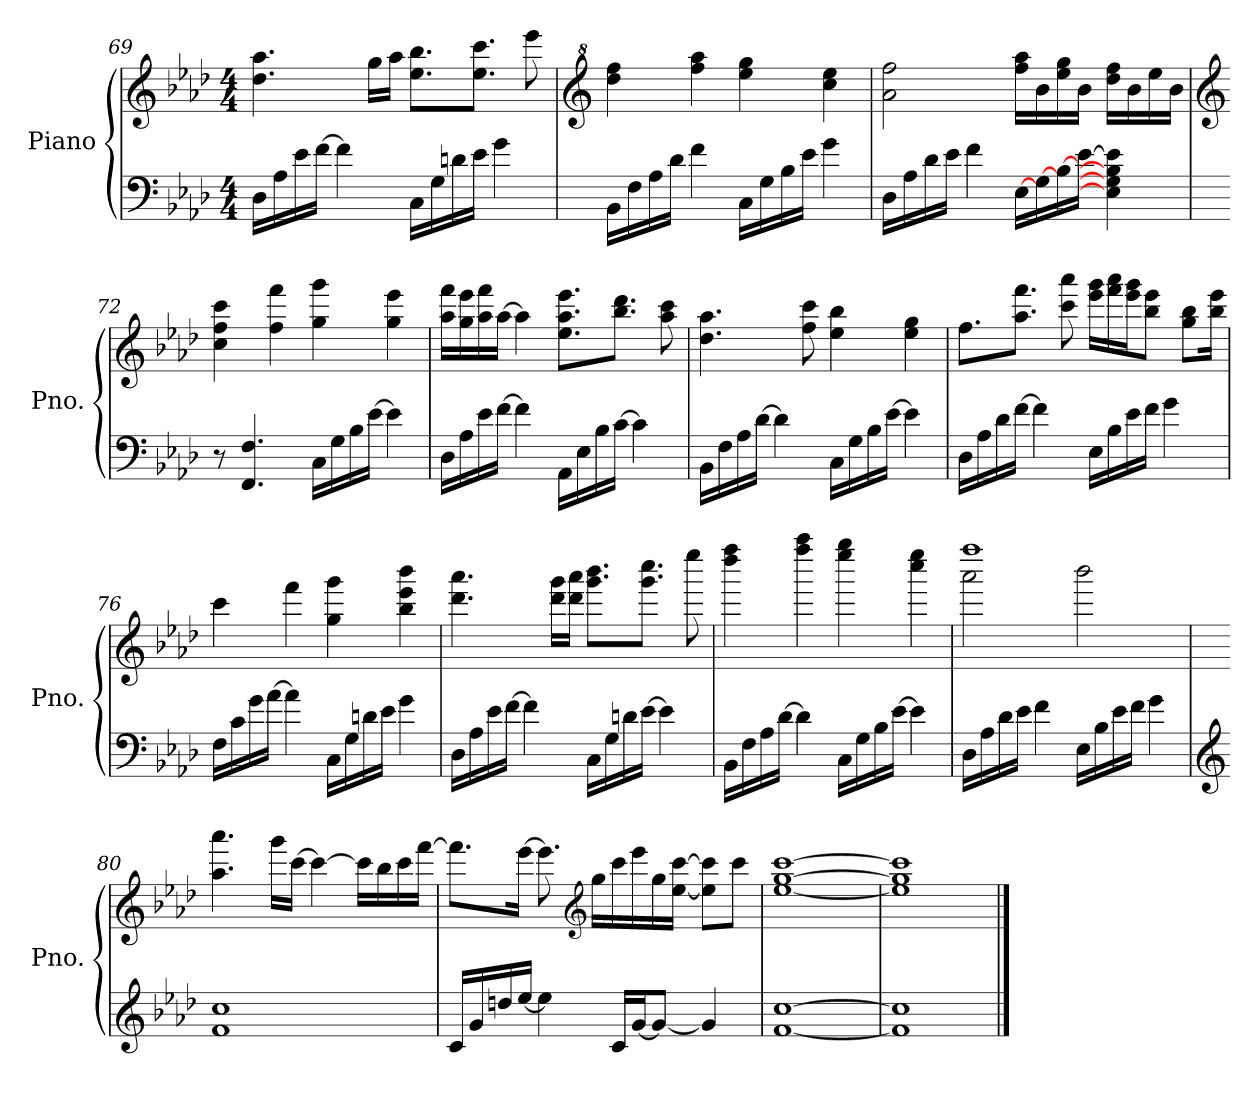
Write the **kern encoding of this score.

**kern	**kern
*part1	*part1
*staff2	*staff1
*I"Piano	*
*I'Pno.	*
*clefF4	*clefG2
*k[b-e-a-d-]	*k[b-e-a-d-]
*M4/4	*M4/4
=69	=69
16D-\LL	4.dd-\ 4.aa-\
16A-\	.
16e-\	.
[16f\JJ	.
4f\]	.
.	16gg\LL
.	16aa-\JJ
16C\LL	8.ee-\ 8.bb-\L
16G\	.
16dn\	.
16e-\JJ	8.ee-\ 8.ccc\J
4g\	.
.	8eee-\
=70	=70
*	*clefG^2
16BB-\LL	4ddd-\ 4fff\
16F\	.
16A-\	.
16d-\JJ	.
4f\	4fff\ 4aaa-\
16C\LL	4eee-\ 4ggg\
16G\	.
16B-\	.
16e-\JJ	.
4g\	4ccc\ 4eee-\
!!LO:LB:g=z
=71	=71
16D-\LL	2aa-\ 2fff\
16A-\	.
16d-\	.
16e-\JJ	.
4f\	.
[16E-\LL	16fff\ 16aaa-\LL
[16G\	16bb-\
[16B-\	16eee-\ 16ggg\
[16e-\JJ	16bb-\JJ
4E-\] 4G\] 4B-\] 4e-\]	16ddd-\ 16fff\LL
.	16bb-\
.	16eee-\
.	16bb-\JJ
=72	=72
*	*clefG2
8r	4cc\ 4ff\ 4ccc\
4.FF/ 4.F/	.
.	4ff\ 4fff\
16C\LL	4gg\ 4ggg\
16G\	.
16B-\	.
[16e-\JJ	.
4e-\]	4gg\ 4eee-\
=73	=73
16D-\LL	16aa-\ 16fff\LL
16A-\	16gg\ 16eee-\
16e-\	16aa-\ 16fff\
[16f\JJ	[16aa-\JJ
4f\]	4aa-\]
16AA-\LL	8.ee-\ 8.aa-\ 8.eee-\L
16E-\	.
16B-\	.
[16c\JJ	8.bb-\ 8.ddd-\J
4c\]	.
.	8aa-\ 8ccc\
!!LO:LB:g=z
=74	=74
16BB-\LL	4.dd-\ 4.aa-\
16F\	.
16A-\	.
[16d-\JJ	.
4d-\]	.
.	8ff\ 8ccc\
16C\LL	4ee-\ 4bb-\
16G\	.
16B-\	.
[16e-\JJ	.
4e-\]	4ee-\ 4gg\
=75	=75
16D-\LL	8.ff\L
16A-\	.
16d-\	.
[16f\JJ	8.aa-\ 8.fff\J
4f\]	.
.	8ccc\ 8aaa-\
16E-\LL	16eee-\ 16ggg\LL
16B-\	16fff\ 16aaa-\
16e-\	16eee-\ 16ggg\J
16f\JJ	8bb-\ 8eee-\J
4g\	.
.	8gg\ 8bb-\L
.	16bb-\ 16eee-\Jk
=76	=76
16F\LL	4ccc\
16c\	.
16g\	.
[16a-\JJ	.
4a-\]	4fff\
16C\LL	4gg\ 4ggg\
16G\	.
16dn\	.
16e-\JJ	.
4g\	4bb-\ 4eee-\ 4bbb-\
!!LO:PB:g=z
=77	=77
16D-\LL	4.ddd-\ 4.aaa-\
16A-\	.
16e-\	.
[16f\JJ	.
4f\]	.
.	16ddd-\ 16ggg\LL
.	16ddd-\ 16aaa-\JJ
16C\LL	8.ggg\ 8.bbb-\L
16G\	.
16dn\	.
[16e-\JJ	8.ggg\ 8.cccc\J
4e-\]	.
.	8eeee-\
=78	=78
16BB-\LL	4dddd-\ 4ffff\
16F\	.
16A-\	.
[16d-\JJ	.
4d-\]	4ffff\ 4aaaa-\
16C\LL	4eeee-\ 4gggg\
16G\	.
16B-\	.
[16e-\JJ	.
4e-\]	4cccc\ 4eeee-\
=79	=79
*	*^
16D-\LL	2aaa-\	1ffff
16A-\	.	.
16d-\	.	.
16e-\JJ	.	.
4f\	.	.
16E-\LL	2bbb-\	.
16B-\	.	.
16e-\	.	.
16f\JJ	.	.
4g\	.	.
*	*v	*v
!!LO:LB:g=z
=80	=80
*clefG2	*
*	*MM61
1f 1cc	4.aa-\ 4.aaa-\
.	16ggg\LL
.	[16ccc\JJ
.	4ccc\_
.	16ccc\LL]
.	16bb-\
.	16ccc\
.	[16fff\JJ
=81	=81
16c/LL	8.fff\L]
16g/	.
16ddn/	.
[16ee-/JJ	[16eee-\Jk
4ee-\]	8.eee-\]
*	*clefG2
.	16gg\LL
16c/LL	16ccc\
[16g/J	16eee-\
8g/J_	16gg\
.	[16ee-\ [16ccc\JJ
4g/]	8ee-\] 8ccc\]L
.	8ccc\J
=82	=82
[1f [1cc	[1ee- [1gg [1ccc
=83	=83
1f] 1cc]	1ee-] 1gg] 1ccc]
==	==
*-	*-
